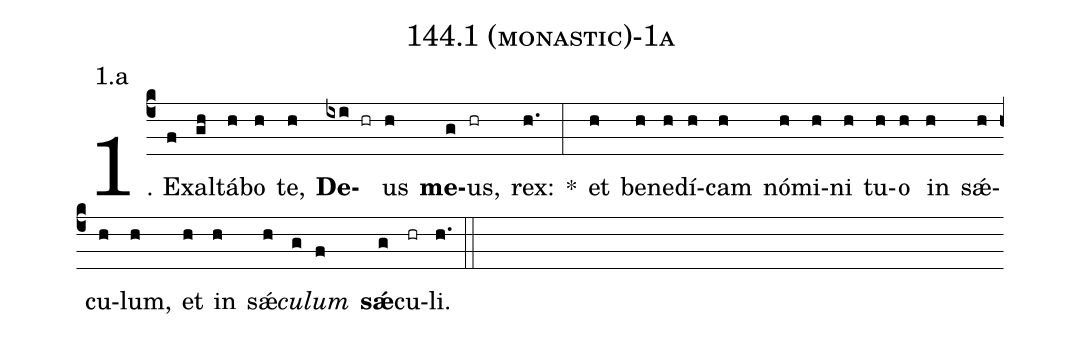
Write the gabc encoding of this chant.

name: 144.1 (monastic)-1a;
annotation: 1.a;
%%
(c4)1. Ex(f)al(gh)tá(h)bo(h) te,(h) <b>De</b>(ixi hr)us(h) <b>me</b>(g)us,(hr) rex:(h.) *(:) et(h) be(h)ne(h)dí(h)cam(h) nó(h)mi(h)ni(h) tu(h)o(h) in(h) sǽ(h)cu(h)lum,(h) et(h) in(h) sǽ(h)<i>cu</i>(g)<i>lum</i>(f) <b>sǽ</b>(g)cu(hr)li.(h.) (::)
